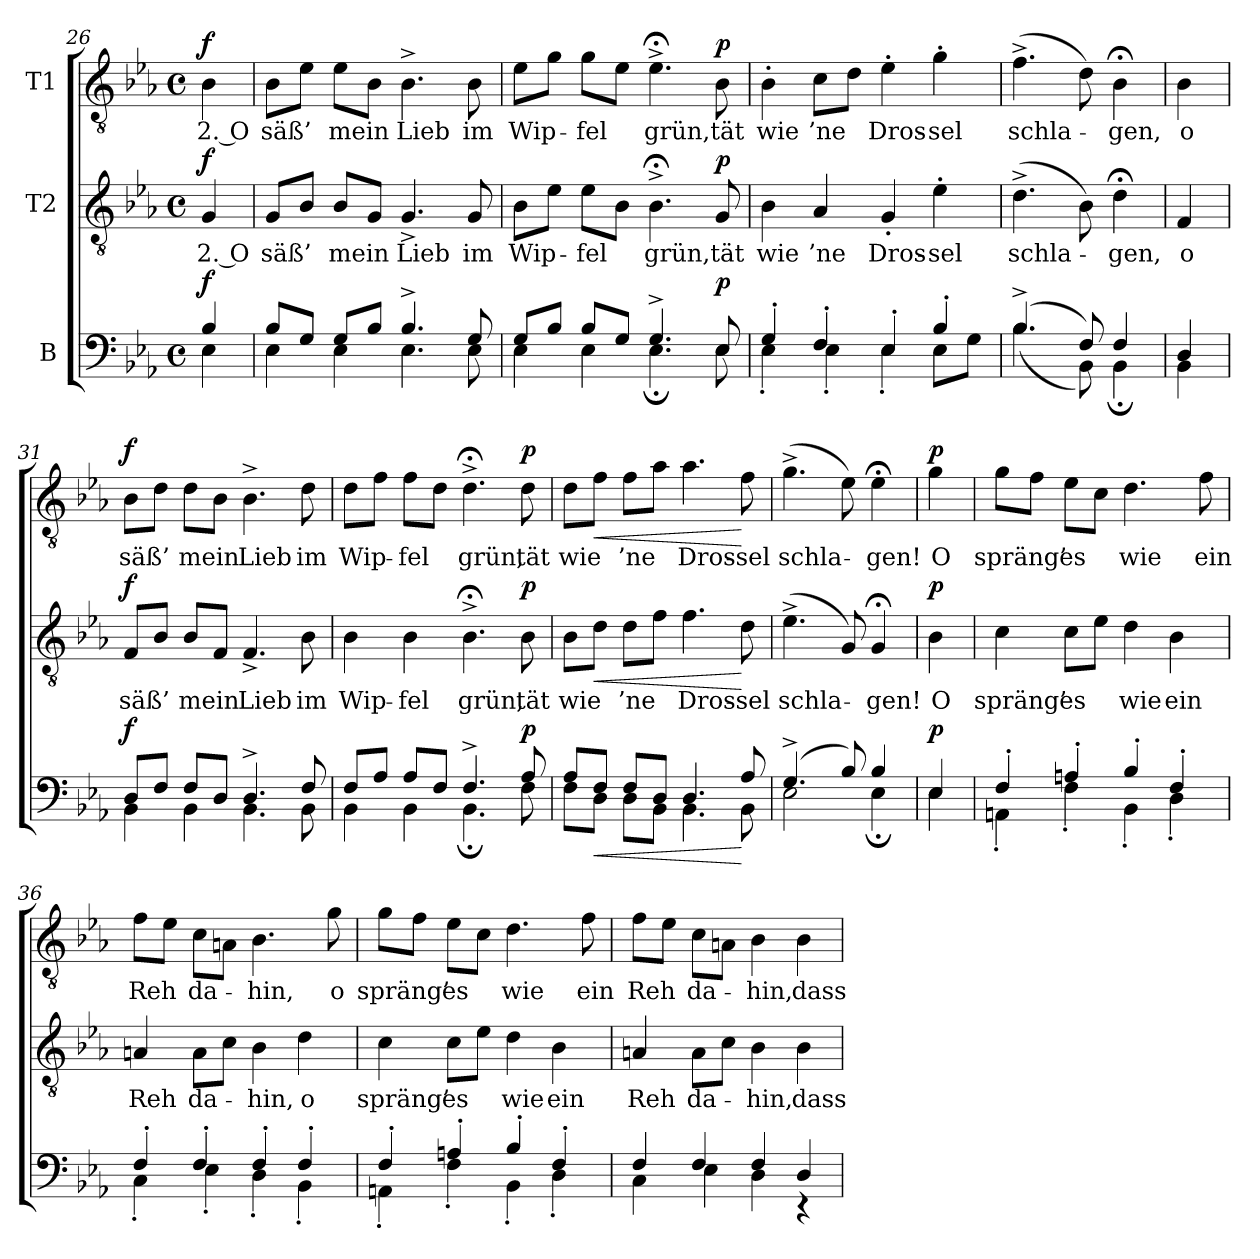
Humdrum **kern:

**kern	**dynam	**kern	**text	**dynam	**kern	**text	**dynam
*part3	*part3	*part2	*part2	*part2	*part1	*part1	*part1
*staff3	*staff3	*staff2	*staff2	*staff2	*staff1	*staff1	*staff1
*I"B	*	*I"T2	*	*	*I"T1	*	*
!!LO:PB:g=z
*clefF4	*	*clefGv2	*	*	*clefGv2	*	*
*k[b-e-a-]	*	*k[b-e-a-]	*	*	*k[b-e-a-]	*	*
*M4/4	*	*M4/4	*	*	*M4/4	*	*
*met(c)	*	*met(c)	*	*	*met(c)	*	*
=26X4	=26X4	=26X4	=26X4	=26X4	=26X4	=26X4	=26X4
*^	*	*	*	*	*	*	*
!	!	!LO:DY:a	!	!LO:LY:b	!LO:DY:a	!	!LO:LY:b	!LO:DY:a
4B-/	4E-\	f	4G/	2. O	f	4B-\	2. O	f
=27	=27	=27	=27	=27	=27	=27	=27	=27
!	!	!	!	!LO:LY:b	!	!	!LO:LY:b	!
8B-/L	4E-\	.	8G/L	säß’	.	8B-\L	säß’	.
8G/J	.	.	8B-/J	.	.	8e-\J	.	.
!	!	!	!	!LO:LY:b	!	!	!LO:LY:b	!
8G/L	4E-\	.	8B-/L	mein	.	8e-\L	mein	.
8B-/J	.	.	8G/J	.	.	8B-\J	.	.
!	!	!	!	!LO:LY:b	!	!	!LO:LY:b	!
4.B-^/	4.E-\	.	4.G^/	Lieb	.	4.B-^\	Lieb	.
!	!	!	!	!LO:LY:b	!	!	!LO:LY:b	!
8G/	8E-\	.	8G/	im	.	8B-\	im	.
=28	=28	=28	=28	=28	=28	=28	=28	=28
!	!	!	!	!LO:LY:b	!	!	!LO:LY:b	!
8G/L	4E-\	.	8B-\L	Wip-	.	8e-\L	Wip-	.
8B-/J	.	.	8e-\J	.	.	8g\J	.	.
!	!	!	!	!LO:LY:b	!	!	!LO:LY:b	!
8B-/L	4E-\	.	8e-\L	-fel	.	8g\L	-fel	.
8G/J	.	.	8B-\J	.	.	8e-\J	.	.
!	!	!	!	!LO:LY:b	!	!	!LO:LY:b	!
4.G^/	4.E-;\	.	4.B-;<^\	grün,	.	4.e-;<^\	grün,	.
!	!	!LO:DY:a	!	!LO:LY:b	!LO:DY:a	!	!LO:LY:b	!LO:DY:a
8E-/	8E-\	p	8G/	tät	p	8B-\	tät	p
=29	=29	=29	=29	=29	=29	=29	=29	=29
!	!	!	!	!LO:LY:b	!	!	!LO:LY:b	!
4G'/	4E-'\	.	4B-\	wie	.	4B-'\	wie	.
!	!	!	!	!LO:LY:b	!	!	!LO:LY:b	!
4F'/	4E-'\	.	4A-/	’ne	.	8c\L	’ne	.
.	.	.	.	.	.	8d\J	.	.
!	!	!	!	!LO:LY:b	!	!	!LO:LY:b	!
4E-'/	4E-'\	.	4G'/	Dros-	.	4e-'\	Dros-	.
!	!	!	!	!LO:LY:b	!	!	!LO:LY:b	!
4B-'/	8E-\L	.	4e-'\	-sel	.	4g'\	-sel	.
.	8G\J	.	.	.	.	.	.	.
=30	=30	=30	=30	=30	=30	=30	=30	=30
!	!	!	!	!LO:LY:b	!	!	!LO:LY:b	!
(4.B-^/	(4.B-\	.	(4.d^\	schla-	.	(4.f^\	schla-	.
8F/)	8BB-\)	.	8B-\)	.	.	8d\)	.	.
!	!	!	!	!LO:LY:b	!	!	!LO:LY:b	!
4F/	4BB-;\	.	4d;<\	-gen,	.	4B-;<\	-gen,	.
!!LO:LB:g=z
=30X5	=30X5	=30X5	=30X5	=30X5	=30X5	=30X5	=30X5	=30X5
!	!	!	!	!LO:LY:b	!	!	!LO:LY:b	!
4D/	4BB-\	.	4F/	o	.	4B-\	o	.
=31	=31	=31	=31	=31	=31	=31	=31	=31
!	!	!LO:DY:a	!	!LO:LY:b	!LO:DY:a	!	!LO:LY:b	!LO:DY:a
8D/L	4BB-\	f	8F/L	säß’	f	8B-\L	säß’	f
8F/J	.	.	8B-/J	.	.	8d\J	.	.
!	!	!	!	!LO:LY:b	!	!	!LO:LY:b	!
8F/L	4BB-\	.	8B-/L	mein	.	8d\L	mein	.
8D/J	.	.	8F/J	.	.	8B-\J	.	.
!	!	!	!	!LO:LY:b	!	!	!LO:LY:b	!
4.D^/	4.BB-\	.	4.F^/	Lieb	.	4.B-^\	Lieb	.
!	!	!	!	!LO:LY:b	!	!	!LO:LY:b	!
8F/	8BB-\	.	8B-\	im	.	8d\	im	.
=32	=32	=32	=32	=32	=32	=32	=32	=32
!	!	!	!	!LO:LY:b	!	!	!LO:LY:b	!
8F/L	4BB-\	.	4B-\	Wip-	.	8d\L	Wip-	.
8A-/J	.	.	.	.	.	8f\J	.	.
!	!	!	!	!LO:LY:b	!	!	!LO:LY:b	!
8A-/L	4BB-\	.	4B-\	-fel	.	8f\L	-fel	.
8F/J	.	.	.	.	.	8d\J	.	.
!	!	!	!	!LO:LY:b	!	!	!LO:LY:b	!
4.F^/	4.BB-;\	.	4.B-;<^\	grün,	.	4.d;<^\	grün,	.
!	!	!LO:DY:a	!	!LO:LY:b	!LO:DY:a	!	!LO:LY:b	!LO:DY:a
8A-/	8F\	p	8B-\	tät	p	8d\	tät	p
=33	=33	=33	=33	=33	=33	=33	=33	=33
!	!	!	!	!LO:LY:b	!	!	!LO:LY:b	!
8A-/L	8F\L	.	8B-\L	wie	.	8d\L	wie	.
!	!	!LO:HP:b	!	!	!LO:HP:b	!	!	!LO:HP:b
8F/J	8D\J	<	8d\J	.	<	8f\J	.	<
!	!	!	!	!LO:LY:b	!	!	!LO:LY:b	!
8F/L	8D\L	.	8d\L	’ne	.	8f\L	’ne	.
8D/J	8BB-\J	.	8f\J	.	.	8a-\J	.	.
!	!	!	!	!LO:LY:b	!	!	!LO:LY:b	!
4.D/	4.BB-\	.	4.f\	Dros-	.	4.a-\	Dros-	.
!	!	!	!	!LO:LY:b	!	!	!LO:LY:b	!
8A-/	8BB-\	[	8d\	-sel	[	8f\	-sel	[
=34	=34	=34	=34	=34	=34	=34	=34	=34
!	!	!	!	!LO:LY:b	!	!	!LO:LY:b	!
(4.G^/	2E-\	.	(4.e-^\	schla-	.	(4.g^\	schla-	.
8B-/)	.	.	8G/)	.	.	8e-\)	.	.
!	!	!	!	!LO:LY:b	!	!	!LO:LY:b	!
4B-/	4E-;\	.	4G;</	-gen!	.	4e-;<\	-gen!	.
!!LO:LB:g=z
=34X6	=34X6	=34X6	=34X6	=34X6	=34X6	=34X6	=34X6	=34X6
!	!	!LO:DY:a	!	!LO:LY:b	!LO:DY:a	!	!LO:LY:b	!LO:DY:a
4E-/	4E-\	p	4B-\	O	p	4g\	O	p
=35	=35	=35	=35	=35	=35	=35	=35	=35
!	!	!	!	!LO:LY:b	!	!	!LO:LY:b	!
4F'/	4AAn'\	.	4c\	spräng’	.	8g\L	spräng’	.
.	.	.	.	.	.	8f\J	.	.
!	!	!	!	!LO:LY:b	!	!	!LO:LY:b	!
4An'/	4F'\	.	8c\L	es	.	8e-\L	es	.
.	.	.	8e-\J	.	.	8c\J	.	.
!	!	!	!	!LO:LY:b	!	!	!LO:LY:b	!
4B-'/	4BB-'\	.	4d\	wie	.	4.d\	wie	.
!	!	!	!	!LO:LY:b	!	!	!	!
4F'/	4D'\	.	4B-\	ein	.	.	.	.
!	!	!	!	!	!	!	!LO:LY:b	!
.	.	.	.	.	.	8f\	ein	.
=36	=36	=36	=36	=36	=36	=36	=36	=36
!	!	!	!	!LO:LY:b	!	!	!LO:LY:b	!
4F'/	4C'\	.	4An/	Reh	.	8f\L	Reh	.
.	.	.	.	.	.	8e-\J	.	.
!	!	!	!	!LO:LY:b	!	!	!LO:LY:b	!
4F'/	4E-'\	.	8A\L	da-	.	8c\L	da-	.
.	.	.	8c\J	.	.	8An\J	.	.
!	!	!	!	!LO:LY:b	!	!	!LO:LY:b	!
4F'/	4D'\	.	4B-\	-hin,	.	4.B-\	-hin,	.
!	!	!	!	!LO:LY:b	!	!	!	!
4F'/	4BB-'\	.	4d\	o	.	.	.	.
!	!	!	!	!	!	!	!LO:LY:b	!
.	.	.	.	.	.	8g\	o	.
=37	=37	=37	=37	=37	=37	=37	=37	=37
!	!	!	!	!LO:LY:b	!	!	!LO:LY:b	!
4F'/	4AAn'\	.	4c\	spräng’	.	8g\L	spräng’	.
.	.	.	.	.	.	8f\J	.	.
!	!	!	!	!LO:LY:b	!	!	!LO:LY:b	!
4An'/	4F'\	.	8c\L	es	.	8e-\L	es	.
.	.	.	8e-\J	.	.	8c\J	.	.
!	!	!	!	!LO:LY:b	!	!	!LO:LY:b	!
4B-'/	4BB-'\	.	4d\	wie	.	4.d\	wie	.
!	!	!	!	!LO:LY:b	!	!	!	!
4F'/	4D'\	.	4B-\	ein	.	.	.	.
!	!	!	!	!	!	!	!LO:LY:b	!
.	.	.	.	.	.	8f\	ein	.
!!LO:LB:g=z
=38	=38	=38	=38	=38	=38	=38	=38	=38
!	!	!	!	!LO:LY:b	!	!	!LO:LY:b	!
4F/	4C\	.	4An/	Reh	.	8f\L	Reh	.
.	.	.	.	.	.	8e-\J	.	.
!	!	!	!	!LO:LY:b	!	!	!LO:LY:b	!
4F/	4E-\	.	8A\L	da-	.	8c\L	da-	.
.	.	.	8c\J	.	.	8An\J	.	.
!	!	!	!	!LO:LY:b	!	!	!LO:LY:b	!
4F/	4D\	.	4B-\	-hin,	.	4B-\	-hin,	.
!	!	!	!	!LO:LY:b	!	!	!LO:LY:b	!
4D/	4r	.	4B-\	dass	.	4B-\	dass	.
*v	*v	*	*	*	*	*	*	*
=	=	=	=	=	=	=	=
*-	*-	*-	*-	*-	*-	*-	*-
